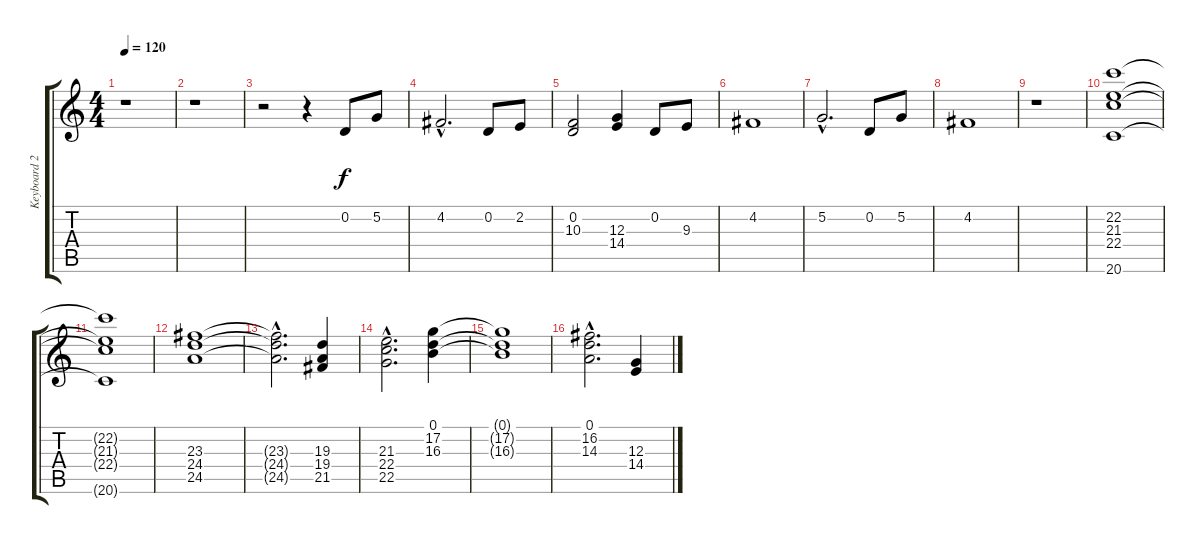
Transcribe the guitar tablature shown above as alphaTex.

\track ("Keyboard 2" "Keyboard 2") {instrument stringensemble1}
\staff {score tabs}
\tuning (D5 D4 G3 D3 A2 E2) {hide}
\ts (4 4)
\tempo 120
\clef g2
\ks c
r.1{dy f} |
r.1 |
r.2 r.4 0.2.8 5.2.8 |
4.2{hac}.2{d} 0.2.8 2.2.8 |
(0.2 10.3).2 (12.3 14.4).4 0.2.8 9.3.8 |
4.2.1 |
5.2{hac}.2{d} 0.2.8 5.2.8 |
4.2.1 |
r.1 |
(22.2 21.3 22.4 20.6).1 |
(22.2{t} 21.3{t} 22.4{t} 20.6{t}).1 |
(23.3 24.4 24.5).1 |
(23.3{hac t} 24.4{hac t} 24.5{hac t}).2{d} (19.3 19.4 21.5).4 |
(21.3{hac} 22.4{hac} 22.5{hac}).2{d} (0.1 17.2 16.3).4 |
(0.1{t} 17.2{t} 16.3{t}).1 |
(0.1{hac} 16.2{hac} 14.3{hac}).2{d} (12.3 14.4).4
